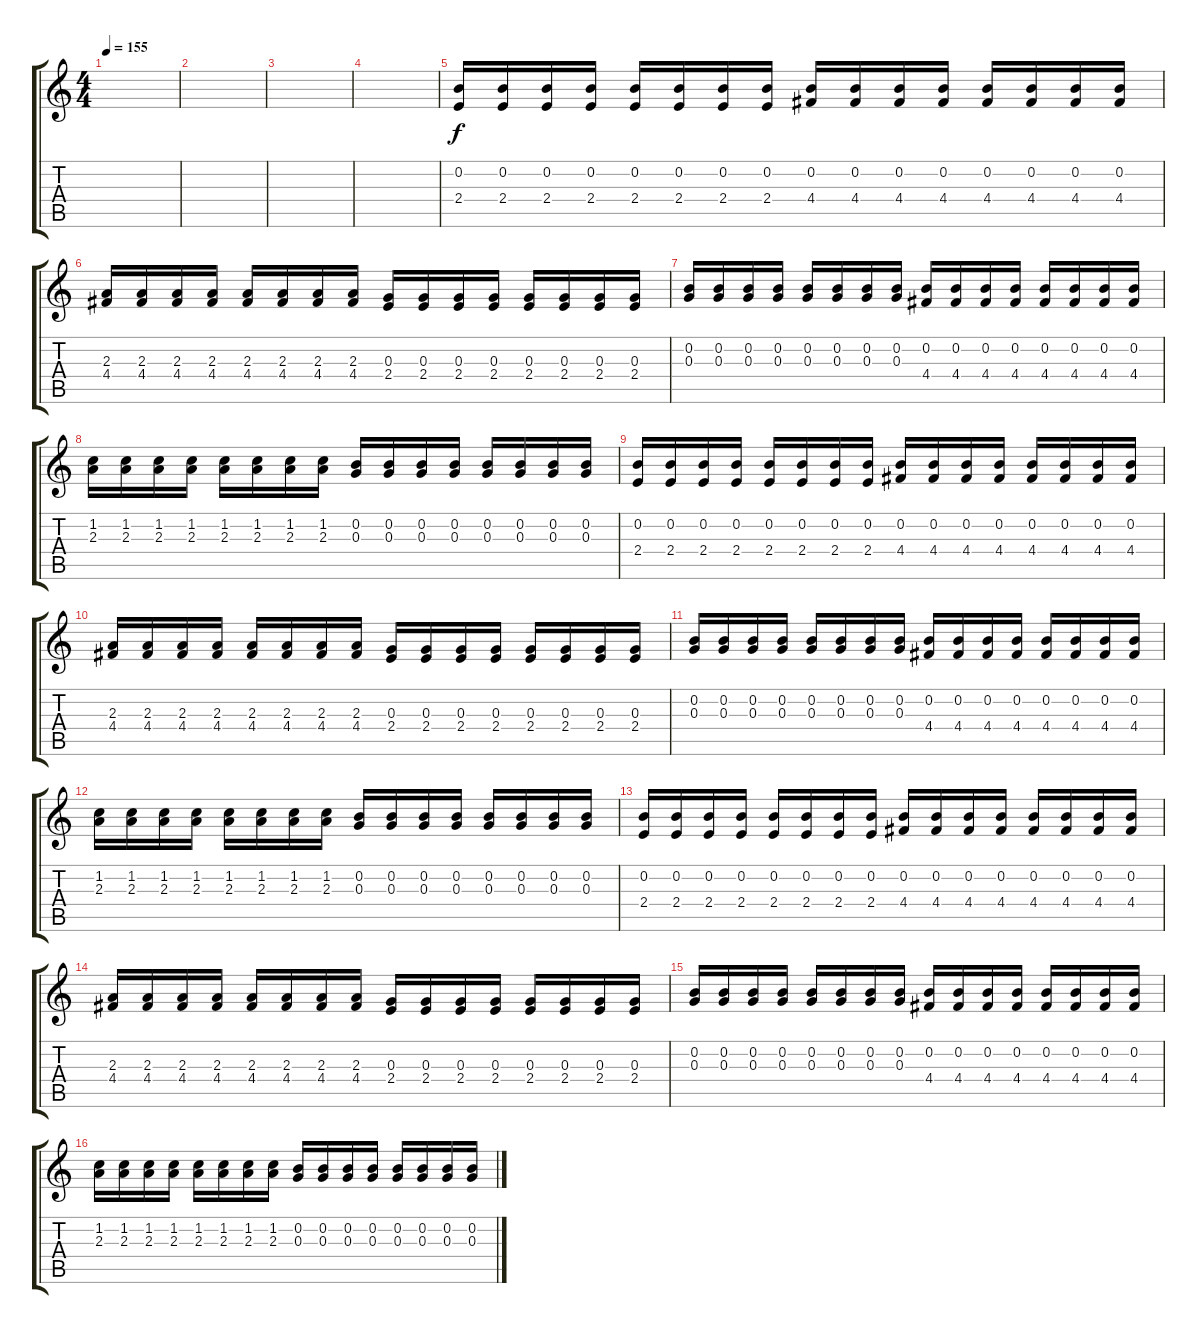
\track "" {instrument distortionguitar}
\staff {score tabs}
\tuning (E4 B3 G3 D3 A2 E2) {hide}
\ts (4 4)
\tempo 155
\clef g2
\ks c
|
|
|
|
(0.2 2.4).16 (0.2 2.4).16 (0.2 2.4).16 (0.2 2.4).16 (0.2 2.4).16 (0.2 2.4).16 (0.2 2.4).16 (0.2 2.4).16 (0.2 4.4).16 (0.2 4.4).16 (0.2 4.4).16 (0.2 4.4).16 (0.2 4.4).16 (0.2 4.4).16 (0.2 4.4).16 (0.2 4.4).16 |
(2.3 4.4).16 (2.3 4.4).16 (2.3 4.4).16 (2.3 4.4).16 (2.3 4.4).16 (2.3 4.4).16 (2.3 4.4).16 (2.3 4.4).16 (0.3 2.4).16 (0.3 2.4).16 (0.3 2.4).16 (0.3 2.4).16 (0.3 2.4).16 (0.3 2.4).16 (0.3 2.4).16 (0.3 2.4).16 |
(0.2 0.3).16 (0.2 0.3).16 (0.2 0.3).16 (0.2 0.3).16 (0.2 0.3).16 (0.2 0.3).16 (0.2 0.3).16 (0.2 0.3).16 (0.2 4.4).16 (0.2 4.4).16 (0.2 4.4).16 (0.2 4.4).16 (0.2 4.4).16 (0.2 4.4).16 (0.2 4.4).16 (0.2 4.4).16 |
(1.2 2.3).16 (1.2 2.3).16 (1.2 2.3).16 (1.2 2.3).16 (1.2 2.3).16 (1.2 2.3).16 (1.2 2.3).16 (1.2 2.3).16 (0.2 0.3).16 (0.2 0.3).16 (0.2 0.3).16 (0.2 0.3).16 (0.2 0.3).16 (0.2 0.3).16 (0.2 0.3).16 (0.2 0.3).16 |
(0.2 2.4).16 (0.2 2.4).16 (0.2 2.4).16 (0.2 2.4).16 (0.2 2.4).16 (0.2 2.4).16 (0.2 2.4).16 (0.2 2.4).16 (0.2 4.4).16 (0.2 4.4).16 (0.2 4.4).16 (0.2 4.4).16 (0.2 4.4).16 (0.2 4.4).16 (0.2 4.4).16 (0.2 4.4).16 |
(2.3 4.4).16 (2.3 4.4).16 (2.3 4.4).16 (2.3 4.4).16 (2.3 4.4).16 (2.3 4.4).16 (2.3 4.4).16 (2.3 4.4).16 (0.3 2.4).16 (0.3 2.4).16 (0.3 2.4).16 (0.3 2.4).16 (0.3 2.4).16 (0.3 2.4).16 (0.3 2.4).16 (0.3 2.4).16 |
(0.2 0.3).16 (0.2 0.3).16 (0.2 0.3).16 (0.2 0.3).16 (0.2 0.3).16 (0.2 0.3).16 (0.2 0.3).16 (0.2 0.3).16 (0.2 4.4).16 (0.2 4.4).16 (0.2 4.4).16 (0.2 4.4).16 (0.2 4.4).16 (0.2 4.4).16 (0.2 4.4).16 (0.2 4.4).16 |
(1.2 2.3).16 (1.2 2.3).16 (1.2 2.3).16 (1.2 2.3).16 (1.2 2.3).16 (1.2 2.3).16 (1.2 2.3).16 (1.2 2.3).16 (0.2 0.3).16 (0.2 0.3).16 (0.2 0.3).16 (0.2 0.3).16 (0.2 0.3).16 (0.2 0.3).16 (0.2 0.3).16 (0.2 0.3).16 |
(0.2 2.4).16 (0.2 2.4).16 (0.2 2.4).16 (0.2 2.4).16 (0.2 2.4).16 (0.2 2.4).16 (0.2 2.4).16 (0.2 2.4).16 (0.2 4.4).16 (0.2 4.4).16 (0.2 4.4).16 (0.2 4.4).16 (0.2 4.4).16 (0.2 4.4).16 (0.2 4.4).16 (0.2 4.4).16 |
(2.3 4.4).16 (2.3 4.4).16 (2.3 4.4).16 (2.3 4.4).16 (2.3 4.4).16 (2.3 4.4).16 (2.3 4.4).16 (2.3 4.4).16 (0.3 2.4).16 (0.3 2.4).16 (0.3 2.4).16 (0.3 2.4).16 (0.3 2.4).16 (0.3 2.4).16 (0.3 2.4).16 (0.3 2.4).16 |
(0.2 0.3).16 (0.2 0.3).16 (0.2 0.3).16 (0.2 0.3).16 (0.2 0.3).16 (0.2 0.3).16 (0.2 0.3).16 (0.2 0.3).16 (0.2 4.4).16 (0.2 4.4).16 (0.2 4.4).16 (0.2 4.4).16 (0.2 4.4).16 (0.2 4.4).16 (0.2 4.4).16 (0.2 4.4).16 |
(1.2 2.3).16 (1.2 2.3).16 (1.2 2.3).16 (1.2 2.3).16 (1.2 2.3).16 (1.2 2.3).16 (1.2 2.3).16 (1.2 2.3).16 (0.2 0.3).16 (0.2 0.3).16 (0.2 0.3).16 (0.2 0.3).16 (0.2 0.3).16 (0.2 0.3).16 (0.2 0.3).16 (0.2 0.3).16
